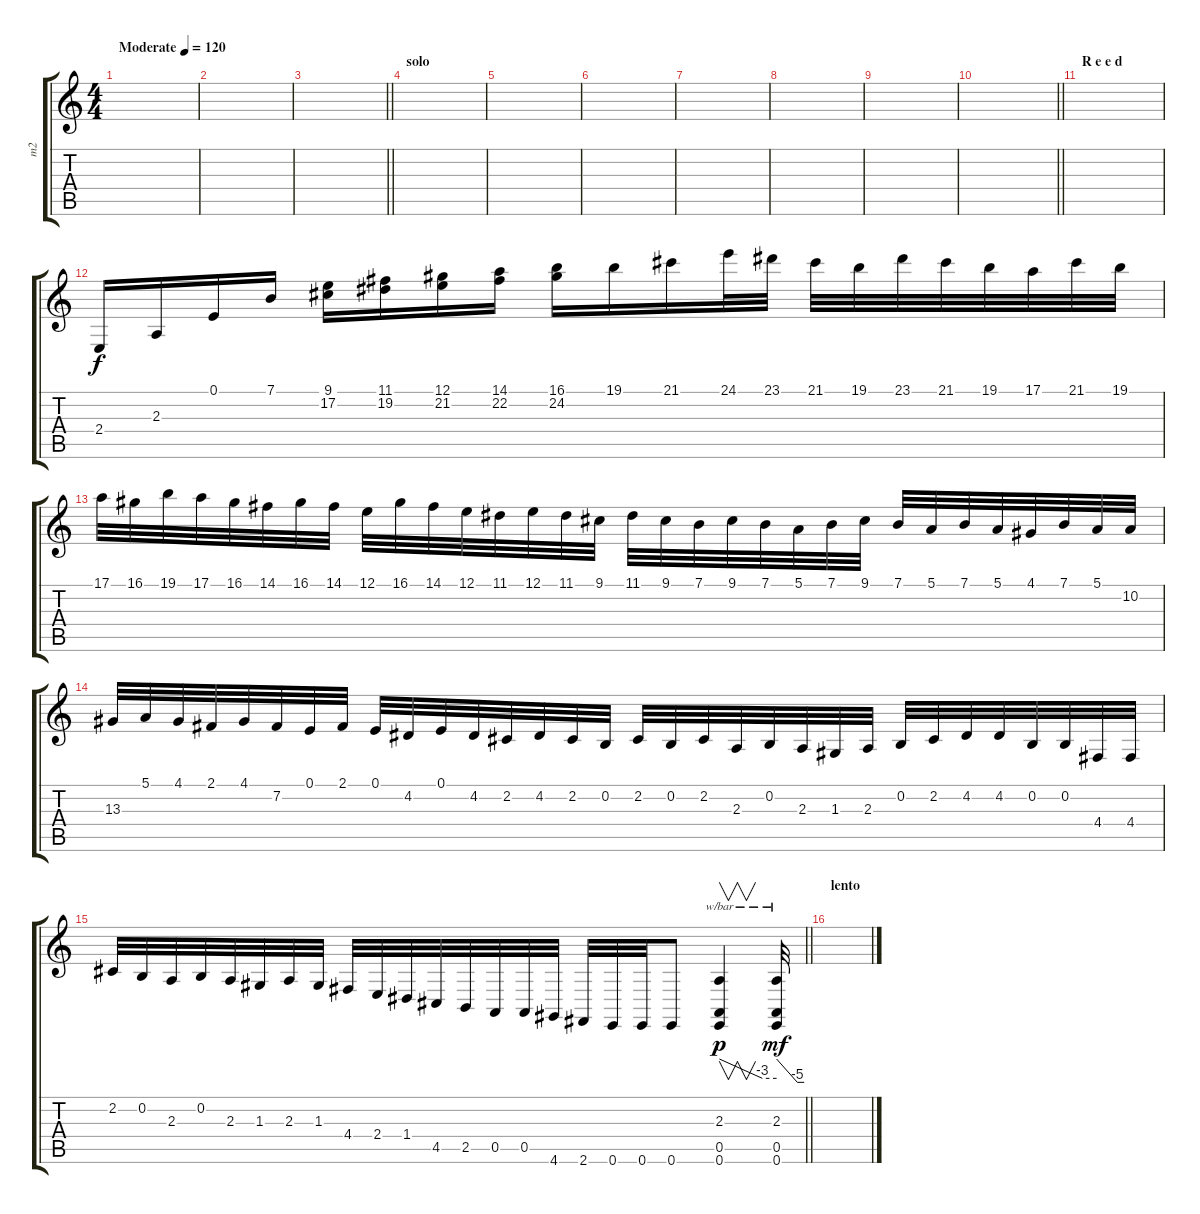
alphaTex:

\track ("m2" "m2") {instrument reedorgan}
\staff {score tabs}
\tuning (E4 B3 G3 D3 A2 E2) {hide}
\ts (4 4)
\tempo (120 "Moderate")
\clef g2
\ks c
|
|
\barLineRight lightlight
|
\section ("" "solo")
|
|
|
|
|
|
\barLineRight lightlight
|
\section ("" "R e e d")
|
2.4.16{volume 13} 2.3.16 0.1.16 7.1.16 (9.1 17.2).16 (11.1 19.2).16 (12.1 21.2).16 (14.1 22.2).16 (16.1 24.2).16 19.1.16 21.1.16 24.1.32 23.1.32 21.1.32 19.1.32 23.1.32 21.1.32 19.1.32 17.1.32 21.1.32 19.1.32 |
17.1.32 16.1.32 19.1.32 17.1.32 16.1.32 14.1.32 16.1.32 14.1.32 12.1.32 16.1.32 14.1.32 12.1.32 11.1.32 12.1.32 11.1.32 9.1.32 11.1.32 9.1.32 7.1.32 9.1.32 7.1.32 5.1.32 7.1.32 9.1.32 7.1.32 5.1.32 7.1.32 5.1.32 4.1.32 7.1.32 5.1.32 10.2.32 |
13.3.32 5.1.32 4.1.32 2.1.32 4.1.32 7.2.32 0.1.32 2.1.32 0.1.32 4.2.32 0.1.32 4.2.32 2.2.32 4.2.32 2.2.32 0.2.32 2.2.32 0.2.32 2.2.32 2.3.32 0.2.32 2.3.32 1.3.32 2.3.32 0.2.32 2.2.32 4.2.32 4.2.32 0.2.32 0.2.32 4.4.32 4.4.32 |
\barLineRight lightlight
2.2.32 0.2.32 2.3.32 0.2.32 2.3.32 1.3.32 2.3.32 1.3.32 4.4.32 2.4.32 1.4.32 4.5.32 2.5.32 0.5.32 0.5.32 4.6.32 2.6.32 0.6.32 0.6.32 0.6.8 (2.3 0.5 0.6).4{v tbe (custom default 0 0 45 -12 60 -12) dy p} (2.3 0.5 0.6).32{tbe (custom default 0 0 45 -20 60 -20) dy mf} |
\section ("" "lento")
